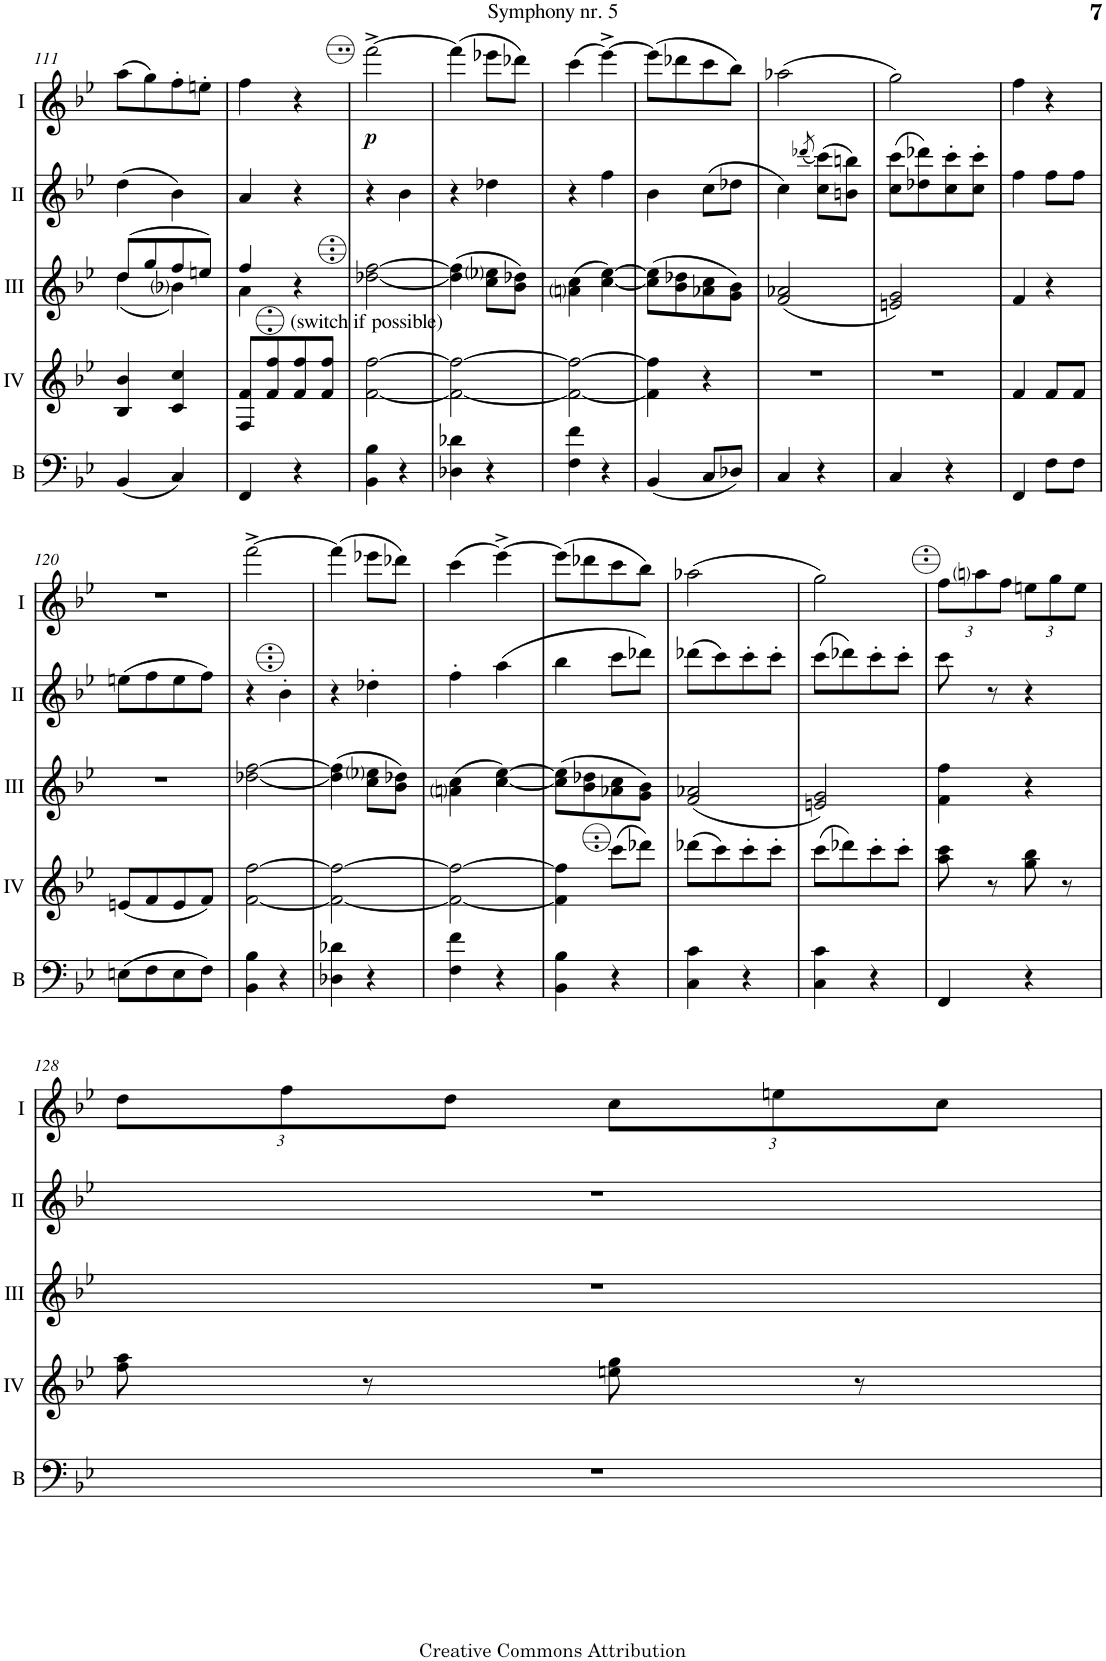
**kern	**kern	**kern	**kern	**kern	**dynam
*part5	*part4	*part3	*part2	*part1	*part1
*staff5	*staff4	*staff3	*staff2	*staff1	*staff1
*I"Bass	*I"Acc. 4	*I"Acc. 3	*I"Acc. 2	*I"Acc. 1	*
*I'B	*	*	*	*	*
!!LO:PB:g=z
*clefF4	*clefG2	*clefG2	*clefG2	*clefG2	*
*Trd7c12	*Trd7c12	*	*Trd7c12	*	*
*k[b-e-]	*k[b-e-]	*k[b-e-]	*k[b-e-]	*k[b-e-]	*
*M2/4	*M2/4	*M2/4	*M2/4	*M2/4	*
=111	=111	=111	=111	=111	=111
*	*	*^	*	*	*
(4BB-/	4B-/ 4b-/	(8dd/L	(4dd\	(4dd\	(8a\L	.
.	.	8gg/	.	.	8g\)	.
4C/)	4c/ 4cc/	8ff/	4b-i\)	4b-\)	8f'\	.
.	.	8een/J)	.	.	8en'\J	.
=112	=112	=112	=112	=112	=112	=112
4FF/	8F/ 8f/L	4ff/	4a\	4a/	4f\	.
!	!LO:TX:a:t=(switch if possible)	!	!	!	!	!
.	8f/ 8ff/	.	.	.	.	.
4r	8f/ 8ff/	4r	4ryy	4r	4r	.
.	8f/ 8ff/J	.	.	.	.	.
*	*	*v	*v	*	*	*
=113	=113	=113	=113	=113	=113
!	!	!	!	!	!LO:DY:b
4BB-\ 4B-\	[2f\ [2ff\	[2d-X\ [2f\	4r	[2fff^\	p
4r	.	.	4b-\	.	.
=114	=114	=114	=114	=114	=114
4D-X\ 4d-X\	2f\_ 2ff\_	(4d-\] 4f\]	4r	(4fff\]	.
4r	.	8c\ 8e-i\L	4dd-X\	8eee-X\L	.
.	.	8B-\ 8d-X\J)	.	8ddd-X\J)	.
=115	=115	=115	=115	=115	=115
4F\ 4f\	2f\_ 2ff\_	(4Ani\ 4c\	4r	(4ccc\	.
4r	.	[4c\ [4e-\)	4ff\	[4eee-^\)	.
=116	=116	=116	=116	=116	=116
(4BB-/	4f\] 4ff\]	(8c\] 8e-\]L	4b-\	(8eee-\L]	.
.	.	8B-\ 8d-X\	.	8ddd-X\	.
8C/L	4r	8A-X\ 8c\	(8cc\L	8ccc\	.
8D-X/J)	.	8G\ 8B-\J)	8dd-X\J	8bb-\J)	.
=117	=117	=117	=117	=117	=117
4C/	2r	(2F/ 2A-X/	4cc\)	(2aa-X\	.
.	.	.	(8qddd-X/	.	.
4r	.	.	(8cc\ 8ccc\L)	.	.
.	.	.	8bn\ 8bbn\J)	.	.
=118	=118	=118	=118	=118	=118
4C/	2r	2En/ 2G/)	(8cc\ 8ccc\L	2gg\)	.
.	.	.	8dd-X\ 8ddd-X\)	.	.
4r	.	.	8cc\' 8ccc\'	.	.
.	.	.	8cc\' 8ccc\'J	.	.
=119	=119	=119	=119	=119	=119
4FF/	4f/	4F/	4ff\	4ff\	.
8F\L	8f/L	4r	8ff\L	4r	.
8F\J	8f/J	.	8ff\J	.	.
!!LO:LB:g=z
=120	=120	=120	=120	=120	=120
(8En\L	(8en/L	2r	(8een\L	2r	.
8F\	8f/	.	8ff\	.	.
8E\	8e/	.	8ee\	.	.
8F\J)	8f/J)	.	8ff\J)	.	.
=121	=121	=121	=121	=121	=121
4BB-\ 4B-\	[2f\ [2ff\	[2d-X\ [2f\	4r	[2fff^\	.
4r	.	.	4b-'\	.	.
=122	=122	=122	=122	=122	=122
4D-X\ 4d-X\	2f\_ 2ff\_	(4d-\] 4f\]	4r	(4fff\]	.
4r	.	8c\ 8e-i\L	4dd-X'\	8eee-X\L	.
.	.	8B-\ 8d-X\J)	.	8ddd-X\J)	.
=123	=123	=123	=123	=123	=123
4F\ 4f\	2f\_ 2ff\_	(4Ani\ 4c\	4ff'\	(4ccc\	.
4r	.	[4c\ [4e-\)	(4aa\	[4eee-^\)	.
=124	=124	=124	=124	=124	=124
4BB-\ 4B-\	4f\] 4ff\]	(8c\] 8e-\]L	4bb-\	(8eee-\L]	.
.	.	8B-\ 8d-X\	.	8ddd-X\	.
4r	(8ccc\L	8A-X\ 8c\	8ccc\L	8ccc\	.
.	8ddd-X\J)	8G\ 8B-\J)	8ddd-X\J)	8bb-\J)	.
=125	=125	=125	=125	=125	=125
4C\ 4c\	(8ddd-X\L	(2F/ 2A-X/	(8ddd-X\L	(2aa-X\	.
.	8ccc\)	.	8ccc\)	.	.
4r	8ccc'\	.	8ccc'\	.	.
.	8ccc'\J	.	8ccc'\J	.	.
=126	=126	=126	=126	=126	=126
4C\ 4c\	(8ccc\L	2En/ 2G/)	(8ccc\L	2gg\)	.
.	8ddd-X\)	.	8ddd-X\)	.	.
4r	8ccc'\	.	8ccc'\	.	.
.	8ccc'\J	.	8ccc'\J	.	.
=127	=127	=127	=127	=127	=127
*	*	*	*	*Xbrackettup	*
4FF/	8aa\ 8ccc\	4F\ 4f\	8ccc\	12ff\L	.
.	.	.	.	12aani\	.
.	8r	.	8r	.	.
.	.	.	.	12ff\J	.
4r	8gg\ 8bb-\	4r	4r	12een\L	.
.	.	.	.	12gg\	.
.	8r	.	.	.	.
.	.	.	.	12ee\J	.
!!LO:LB:g=z
=128	=128	=128	=128	=128	=128
2r	8ff\ 8aa\	2r	2r	12dd\L	.
.	.	.	.	12ff\	.
.	8r	.	.	.	.
.	.	.	.	12dd\J	.
.	8een\ 8gg\	.	.	12cc\L	.
.	.	.	.	12een\	.
.	8r	.	.	.	.
.	.	.	.	12cc\J	.
=	=	=	=	=	=
*-	*-	*-	*-	*-	*-
